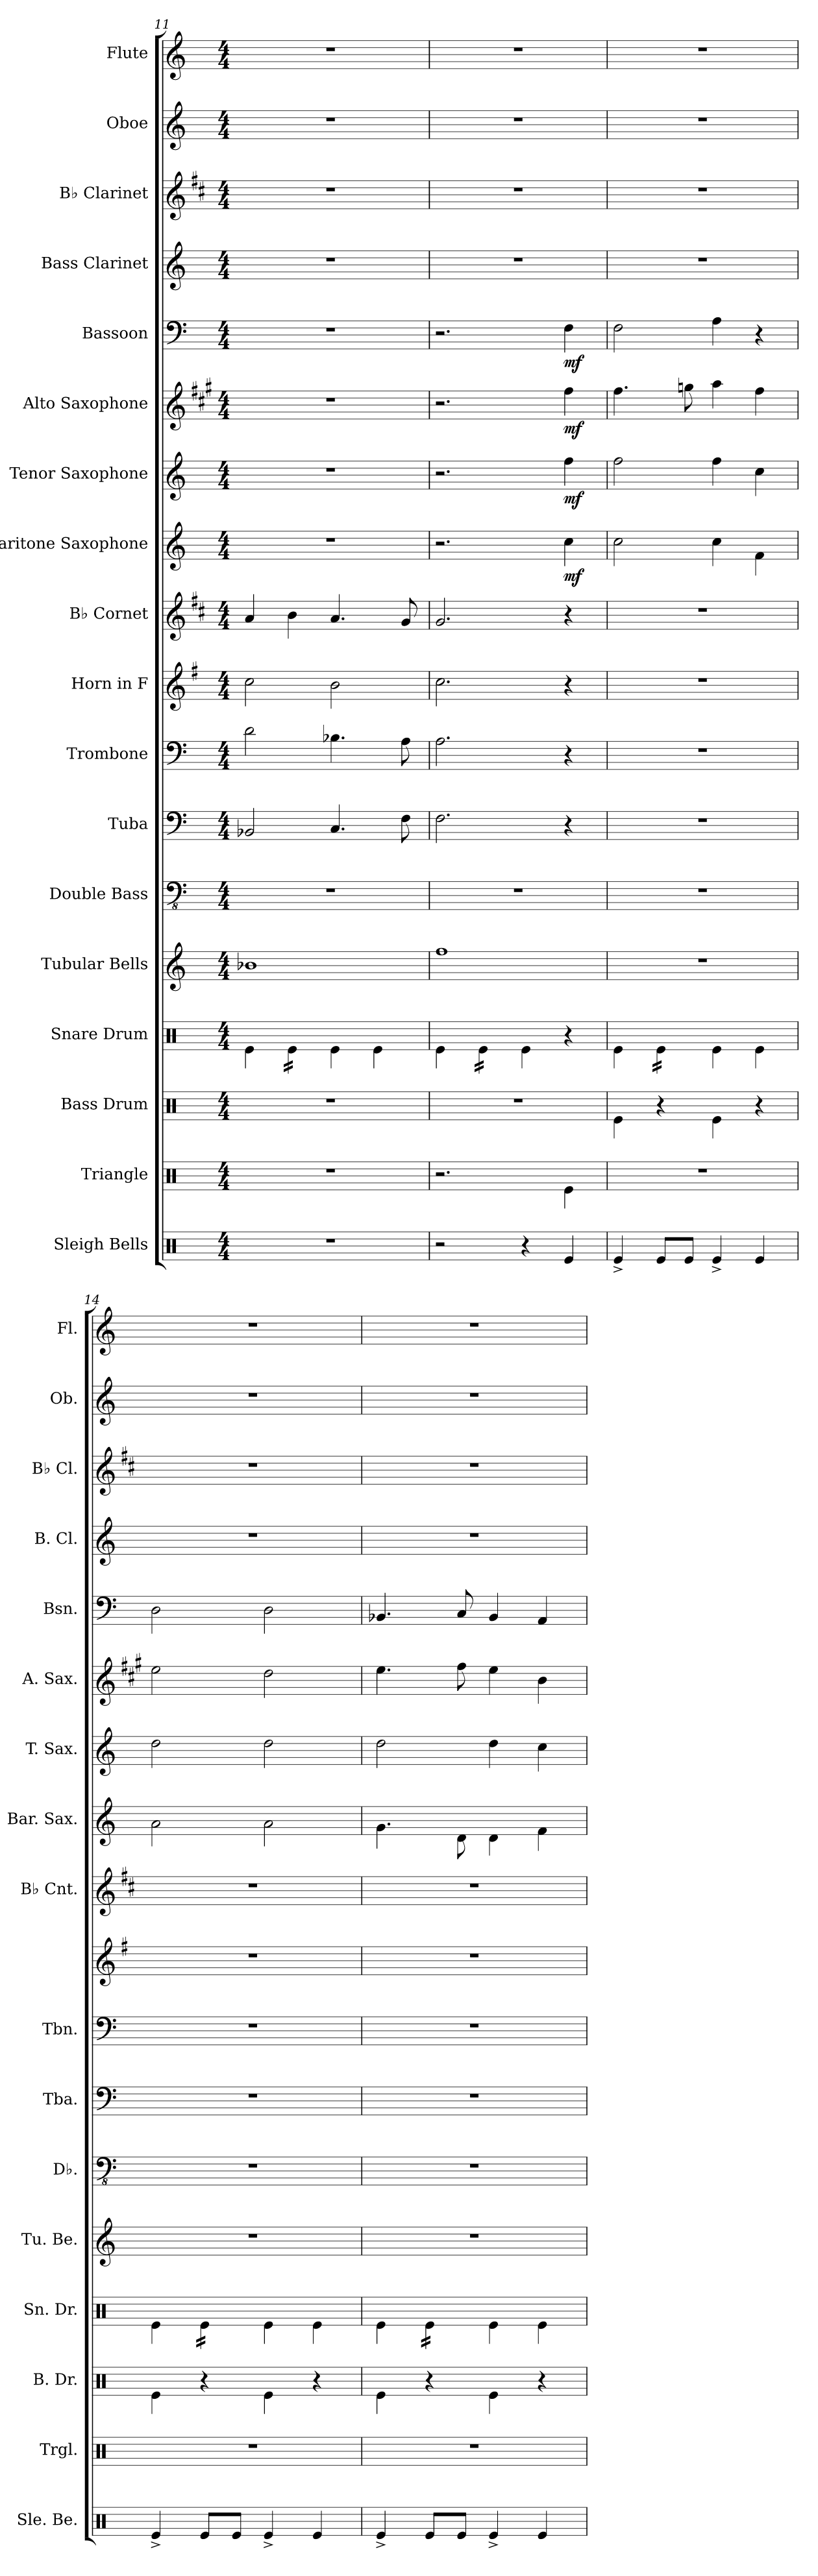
**kern	**kern	**kern	**kern	**kern	**kern	**kern	**kern	**kern	**kern	**kern	**dynam	**kern	**dynam	**kern	**dynam	**kern	**dynam	**kern	**kern	**kern	**kern
*part18	*part17	*part16	*part15	*part14	*part13	*part12	*part11	*part10	*part9	*part8	*part8	*part7	*part7	*part6	*part6	*part5	*part5	*part4	*part3	*part2	*part1
*staff18	*staff17	*staff16	*staff15	*staff14	*staff13	*staff12	*staff11	*staff10	*staff9	*staff8	*staff8	*staff7	*staff7	*staff6	*staff6	*staff5	*staff5	*staff4	*staff3	*staff2	*staff1
*I"Sleigh Bells	*I"Triangle	*I"Bass Drum	*I"Snare Drum	*I"Tubular Bells	*I"Double Bass	*I"Tuba	*I"Trombone	*I"Horn in F	*I"B♭ Cornet	*I"Baritone Saxophone	*	*I"Tenor Saxophone	*	*I"Alto Saxophone	*	*I"Bassoon	*	*I"Bass Clarinet	*I"B♭ Clarinet	*I"Oboe	*I"Flute
*I'Sle. Be.	*I'Trgl.	*I'B. Dr.	*I'Sn. Dr.	*I'Tu. Be.	*I'Db.	*I'Tba.	*I'Tbn.	*	*I'B♭ Cnt.	*I'Bar. Sax.	*	*I'T. Sax.	*	*I'A. Sax.	*	*I'Bsn.	*	*I'B. Cl.	*I'B♭ Cl.	*I'Ob.	*I'Fl.
*clefX	*clefX	*clefX	*clefX	*clefG2	*clefFv4	*clefF4	*clefF4	*clefG2	*clefG2	*clefG2	*	*clefG2	*	*clefG2	*	*clefF4	*	*clefG2	*clefG2	*clefG2	*clefG2
*	*	*	*	*	*ITrd7c12	*	*	*ITrd4c7	*ITrd1c2	*ITrd12c21	*	*ITrd8c14	*	*ITrd5c9	*	*	*	*ITrd8c14	*ITrd1c2	*	*
*k[]	*k[]	*k[]	*k[]	*k[]	*k[]	*k[]	*k[]	*k[]	*k[]	*k[]	*	*k[]	*	*k[]	*	*k[]	*	*k[]	*k[]	*k[]	*k[]
*M4/4	*M4/4	*M4/4	*M4/4	*M4/4	*M4/4	*M4/4	*M4/4	*M4/4	*M4/4	*M4/4	*	*M4/4	*	*M4/4	*	*M4/4	*	*M4/4	*M4/4	*M4/4	*M4/4
=11	=11	=11	=11	=11	=11	=11	=11	=11	=11	=11	=11	=11	=11	=11	=11	=11	=11	=11	=11	=11	=11
1r	1r	1r	4Re\	1b-X	1r	2BB-X/	2d\	2f\	4g/	1r	.	1r	.	1r	.	1r	.	1r	1r	1r	1r
*	*	*	*tremolo	*	*	*	*	*	*	*	*	*	*	*	*	*	*	*	*	*	*
.	.	.	16Re\LL	.	.	.	.	.	4a\	.	.	.	.	.	.	.	.	.	.	.	.
.	.	.	16Re\	.	.	.	.	.	.	.	.	.	.	.	.	.	.	.	.	.	.
.	.	.	16Re\	.	.	.	.	.	.	.	.	.	.	.	.	.	.	.	.	.	.
.	.	.	16Re\JJ	.	.	.	.	.	.	.	.	.	.	.	.	.	.	.	.	.	.
*	*	*	*Xtremolo	*	*	*	*	*	*	*	*	*	*	*	*	*	*	*	*	*	*
.	.	.	4Re\	.	.	4.C/	4.B-X\	2e\	4.g/	.	.	.	.	.	.	.	.	.	.	.	.
.	.	.	4Re\	.	.	.	.	.	.	.	.	.	.	.	.	.	.	.	.	.	.
.	.	.	.	.	.	8F\	8A\	.	8f/	.	.	.	.	.	.	.	.	.	.	.	.
!!LO:PB:g=z
=12	=12	=12	=12	=12	=12	=12	=12	=12	=12	=12	=12	=12	=12	=12	=12	=12	=12	=12	=12	=12	=12
2r	2.r	1r	4Re\	1ff	1r	2.F\	2.A\	2.f\	2.f/	2.r	.	2.r	.	2.r	.	2.r	.	1r	1r	1r	1r
*	*	*	*tremolo	*	*	*	*	*	*	*	*	*	*	*	*	*	*	*	*	*	*
.	.	.	16Re\LL	.	.	.	.	.	.	.	.	.	.	.	.	.	.	.	.	.	.
.	.	.	16Re\	.	.	.	.	.	.	.	.	.	.	.	.	.	.	.	.	.	.
.	.	.	16Re\	.	.	.	.	.	.	.	.	.	.	.	.	.	.	.	.	.	.
.	.	.	16Re\JJ	.	.	.	.	.	.	.	.	.	.	.	.	.	.	.	.	.	.
*	*	*	*Xtremolo	*	*	*	*	*	*	*	*	*	*	*	*	*	*	*	*	*	*
4r	.	.	4Re\	.	.	.	.	.	.	.	.	.	.	.	.	.	.	.	.	.	.
!	!	!	!	!	!	!	!	!	!	!	!LO:DY:b	!	!LO:DY:b	!	!LO:DY:b	!	!LO:DY:b	!	!	!	!
4Re/	4Re\	.	4r	.	.	4r	4r	4r	4r	4c\	mf	4f\	mf	4a\	mf	4F\	mf	.	.	.	.
=13	=13	=13	=13	=13	=13	=13	=13	=13	=13	=13	=13	=13	=13	=13	=13	=13	=13	=13	=13	=13	=13
4Re^/	1r	4Re\	4Re\	1r	1r	1r	1r	1r	1r	2c\	.	2f\	.	4.a\	.	2F\	.	1r	1r	1r	1r
*	*	*	*tremolo	*	*	*	*	*	*	*	*	*	*	*	*	*	*	*	*	*	*
8Re/L	.	4r	16Re\LL	.	.	.	.	.	.	.	.	.	.	.	.	.	.	.	.	.	.
.	.	.	16Re\	.	.	.	.	.	.	.	.	.	.	.	.	.	.	.	.	.	.
8Re/J	.	.	16Re\	.	.	.	.	.	.	.	.	.	.	8b-X\	.	.	.	.	.	.	.
.	.	.	16Re\JJ	.	.	.	.	.	.	.	.	.	.	.	.	.	.	.	.	.	.
*	*	*	*Xtremolo	*	*	*	*	*	*	*	*	*	*	*	*	*	*	*	*	*	*
4Re^/	.	4Re\	4Re\	.	.	.	.	.	.	4c\	.	4f\	.	4cc\	.	4A\	.	.	.	.	.
4Re/	.	4r	4Re\	.	.	.	.	.	.	4F\	.	4c\	.	4a\	.	4r	.	.	.	.	.
=14	=14	=14	=14	=14	=14	=14	=14	=14	=14	=14	=14	=14	=14	=14	=14	=14	=14	=14	=14	=14	=14
4Re^/	1r	4Re\	4Re\	1r	1r	1r	1r	1r	1r	2A\	.	2d\	.	2g\	.	2D\	.	1r	1r	1r	1r
*	*	*	*tremolo	*	*	*	*	*	*	*	*	*	*	*	*	*	*	*	*	*	*
8Re/L	.	4r	16Re\LL	.	.	.	.	.	.	.	.	.	.	.	.	.	.	.	.	.	.
.	.	.	16Re\	.	.	.	.	.	.	.	.	.	.	.	.	.	.	.	.	.	.
8Re/J	.	.	16Re\	.	.	.	.	.	.	.	.	.	.	.	.	.	.	.	.	.	.
.	.	.	16Re\JJ	.	.	.	.	.	.	.	.	.	.	.	.	.	.	.	.	.	.
*	*	*	*Xtremolo	*	*	*	*	*	*	*	*	*	*	*	*	*	*	*	*	*	*
4Re^/	.	4Re\	4Re\	.	.	.	.	.	.	2A\	.	2d\	.	2f\	.	2D\	.	.	.	.	.
4Re/	.	4r	4Re\	.	.	.	.	.	.	.	.	.	.	.	.	.	.	.	.	.	.
=15	=15	=15	=15	=15	=15	=15	=15	=15	=15	=15	=15	=15	=15	=15	=15	=15	=15	=15	=15	=15	=15
4Re^/	1r	4Re\	4Re\	1r	1r	1r	1r	1r	1r	4.G\	.	2d\	.	4.g\	.	4.BB-X/	.	1r	1r	1r	1r
*	*	*	*tremolo	*	*	*	*	*	*	*	*	*	*	*	*	*	*	*	*	*	*
8Re/L	.	4r	16Re\LL	.	.	.	.	.	.	.	.	.	.	.	.	.	.	.	.	.	.
.	.	.	16Re\	.	.	.	.	.	.	.	.	.	.	.	.	.	.	.	.	.	.
8Re/J	.	.	16Re\	.	.	.	.	.	.	8D\	.	.	.	8a\	.	8C/	.	.	.	.	.
.	.	.	16Re\JJ	.	.	.	.	.	.	.	.	.	.	.	.	.	.	.	.	.	.
*	*	*	*Xtremolo	*	*	*	*	*	*	*	*	*	*	*	*	*	*	*	*	*	*
4Re^/	.	4Re\	4Re\	.	.	.	.	.	.	4D\	.	4d\	.	4g\	.	4BB-/	.	.	.	.	.
4Re/	.	4r	4Re\	.	.	.	.	.	.	4F\	.	4c\	.	4d\	.	4AA/	.	.	.	.	.
=	=	=	=	=	=	=	=	=	=	=	=	=	=	=	=	=	=	=	=	=	=
*-	*-	*-	*-	*-	*-	*-	*-	*-	*-	*-	*-	*-	*-	*-	*-	*-	*-	*-	*-	*-	*-
